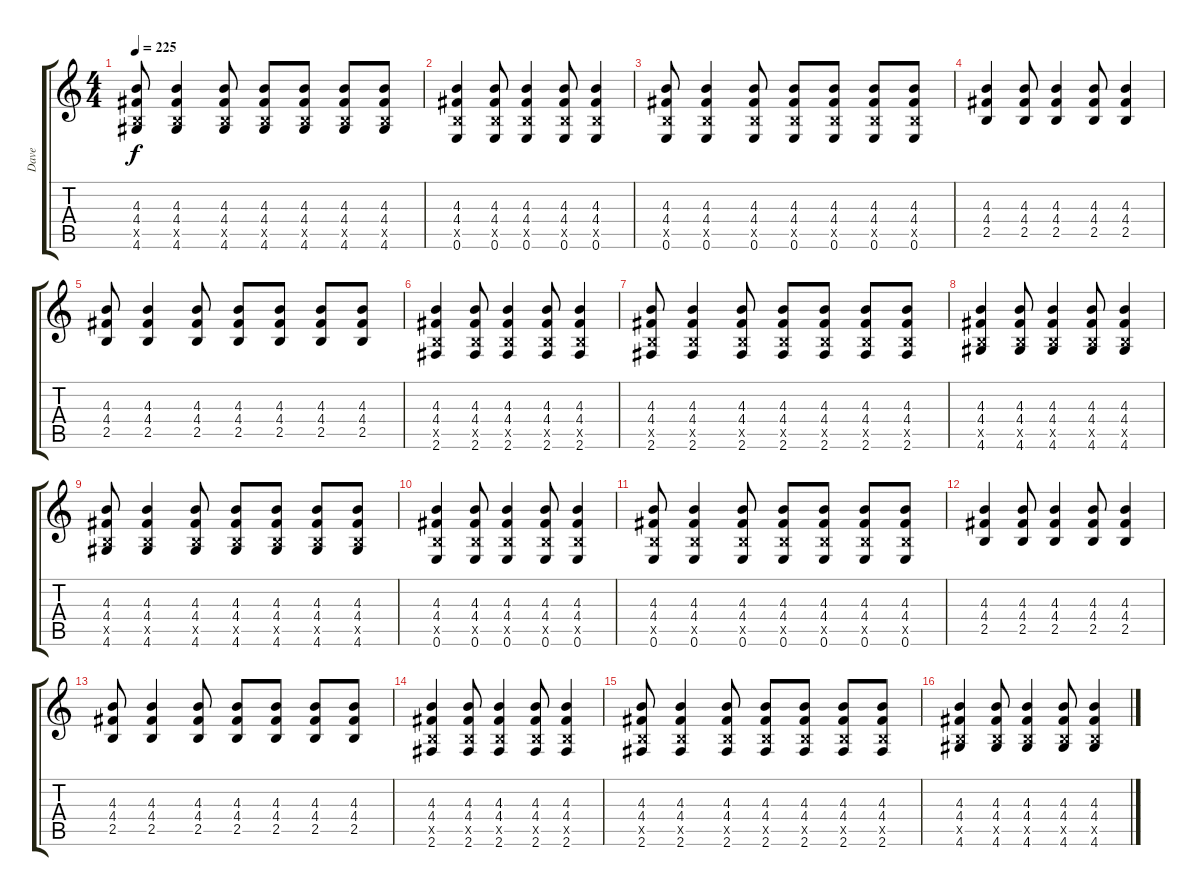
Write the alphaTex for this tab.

\track ("Dave" "Dave") {instrument acousticguitarsteel}
\staff {score tabs}
\tuning (E4 B3 G3 D3 A2 E2) {hide}
\ts (4 4)
\tempo 225
\clef g2
\ks c
(4.3 4.4 2.5{x} 4.6).8{dy f} (4.3 4.4 2.5{x} 4.6).4 (4.3 4.4 2.5{x} 4.6).8 (4.3 4.4 2.5{x} 4.6).8 (4.3 4.4 2.5{x} 4.6).8 (4.3 4.4 2.5{x} 4.6).8 (4.3 4.4 2.5{x} 4.6).8 |
(4.3 4.4 2.5{x} 0.6).4 (4.3 4.4 2.5{x} 0.6).8 (4.3 4.4 2.5{x} 0.6).4 (4.3 4.4 2.5{x} 0.6).8 (4.3 4.4 2.5{x} 0.6).4 |
(4.3 4.4 2.5{x} 0.6).8 (4.3 4.4 2.5{x} 0.6).4 (4.3 4.4 2.5{x} 0.6).8 (4.3 4.4 2.5{x} 0.6).8 (4.3 4.4 2.5{x} 0.6).8 (4.3 4.4 2.5{x} 0.6).8 (4.3 4.4 2.5{x} 0.6).8 |
(4.3 4.4 2.5).4 (4.3 4.4 2.5).8 (4.3 4.4 2.5).4 (4.3 4.4 2.5).8 (4.3 4.4 2.5).4 |
(4.3 4.4 2.5).8 (4.3 4.4 2.5).4 (4.3 4.4 2.5).8 (4.3 4.4 2.5).8 (4.3 4.4 2.5).8 (4.3 4.4 2.5).8 (4.3 4.4 2.5).8 |
(4.3 4.4 2.5{x} 2.6).4 (4.3 4.4 2.5{x} 2.6).8 (4.3 4.4 2.5{x} 2.6).4 (4.3 4.4 2.5{x} 2.6).8 (4.3 4.4 2.5{x} 2.6).4 |
(4.3 4.4 2.5{x} 2.6).8 (4.3 4.4 2.5{x} 2.6).4 (4.3 4.4 2.5{x} 2.6).8 (4.3 4.4 2.5{x} 2.6).8 (4.3 4.4 2.5{x} 2.6).8 (4.3 4.4 2.5{x} 2.6).8 (4.3 4.4 2.5{x} 2.6).8 |
(4.3 4.4 2.5{x} 4.6).4 (4.3 4.4 2.5{x} 4.6).8 (4.3 4.4 2.5{x} 4.6).4 (4.3 4.4 2.5{x} 4.6).8 (4.3 4.4 2.5{x} 4.6).4 |
(4.3 4.4 2.5{x} 4.6).8 (4.3 4.4 2.5{x} 4.6).4 (4.3 4.4 2.5{x} 4.6).8 (4.3 4.4 2.5{x} 4.6).8 (4.3 4.4 2.5{x} 4.6).8 (4.3 4.4 2.5{x} 4.6).8 (4.3 4.4 2.5{x} 4.6).8 |
(4.3 4.4 2.5{x} 0.6).4 (4.3 4.4 2.5{x} 0.6).8 (4.3 4.4 2.5{x} 0.6).4 (4.3 4.4 2.5{x} 0.6).8 (4.3 4.4 2.5{x} 0.6).4 |
(4.3 4.4 2.5{x} 0.6).8 (4.3 4.4 2.5{x} 0.6).4 (4.3 4.4 2.5{x} 0.6).8 (4.3 4.4 2.5{x} 0.6).8 (4.3 4.4 2.5{x} 0.6).8 (4.3 4.4 2.5{x} 0.6).8 (4.3 4.4 2.5{x} 0.6).8 |
(4.3 4.4 2.5).4 (4.3 4.4 2.5).8 (4.3 4.4 2.5).4 (4.3 4.4 2.5).8 (4.3 4.4 2.5).4 |
(4.3 4.4 2.5).8 (4.3 4.4 2.5).4 (4.3 4.4 2.5).8 (4.3 4.4 2.5).8 (4.3 4.4 2.5).8 (4.3 4.4 2.5).8 (4.3 4.4 2.5).8 |
(4.3 4.4 2.5{x} 2.6).4 (4.3 4.4 2.5{x} 2.6).8 (4.3 4.4 2.5{x} 2.6).4 (4.3 4.4 2.5{x} 2.6).8 (4.3 4.4 2.5{x} 2.6).4 |
(4.3 4.4 2.5{x} 2.6).8 (4.3 4.4 2.5{x} 2.6).4 (4.3 4.4 2.5{x} 2.6).8 (4.3 4.4 2.5{x} 2.6).8 (4.3 4.4 2.5{x} 2.6).8 (4.3 4.4 2.5{x} 2.6).8 (4.3 4.4 2.5{x} 2.6).8 |
(4.3 4.4 2.5{x} 4.6).4 (4.3 4.4 2.5{x} 4.6).8 (4.3 4.4 2.5{x} 4.6).4 (4.3 4.4 2.5{x} 4.6).8 (4.3 4.4 2.5{x} 4.6).4
